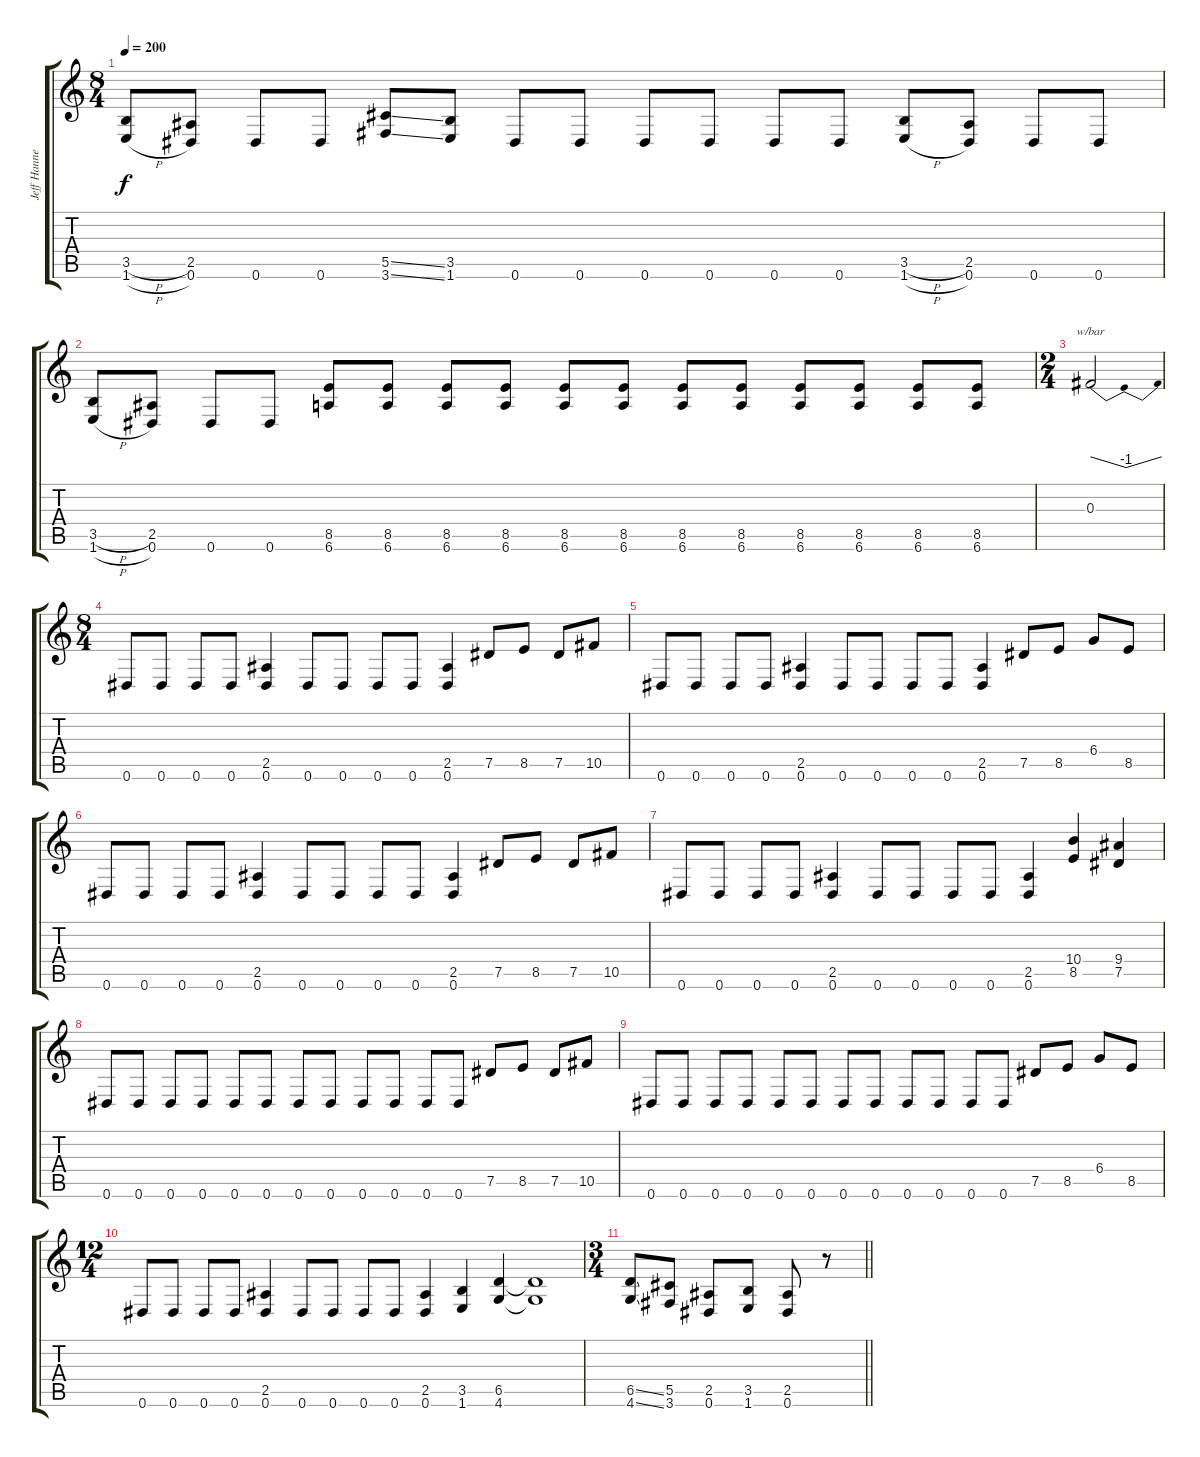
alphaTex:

\track ("Jeff Hanneman" "Jeff Hanne") {instrument overdrivenguitar}
\staff {score tabs}
\tuning (Eb4 Bb3 Gb3 Db3 Ab2 Eb2) {hide}
\ts (8 4)
\tempo 200
\clef g2
\ks c
(3.5{h} 1.6{h}).8{dy f} (2.5 0.6).8 0.6.8 0.6.8 (5.5{ss} 3.6{ss}).8 (3.5 1.6).8 0.6.8 0.6.8 0.6.8 0.6.8 0.6.8 0.6.8 (3.5{h} 1.6{h}).8 (2.5 0.6).8 0.6.8 0.6.8 |
(3.5{h} 1.6{h}).8 (2.5 0.6).8 0.6.8 0.6.8 (8.5 6.6).8 (8.5 6.6).8 (8.5 6.6).8 (8.5 6.6).8 (8.5 6.6).8 (8.5 6.6).8 (8.5 6.6).8 (8.5 6.6).8 (8.5 6.6).8 (8.5 6.6).8 (8.5 6.6).8 (8.5 6.6).8 |
\ts (2 4)
0.3.2{tbe (dip default 0 0 30 -4 60 0)} |
\ts (8 4)
0.6.8 0.6.8 0.6.8 0.6.8 (2.5 0.6).4 0.6.8 0.6.8 0.6.8 0.6.8 (2.5 0.6).4 7.5.8 8.5.8 7.5.8 10.5.8 |
0.6.8 0.6.8 0.6.8 0.6.8 (2.5 0.6).4 0.6.8 0.6.8 0.6.8 0.6.8 (2.5 0.6).4 7.5.8 8.5.8 6.4.8 8.5.8 |
0.6.8 0.6.8 0.6.8 0.6.8 (2.5 0.6).4 0.6.8 0.6.8 0.6.8 0.6.8 (2.5 0.6).4 7.5.8 8.5.8 7.5.8 10.5.8 |
0.6.8 0.6.8 0.6.8 0.6.8 (2.5 0.6).4 0.6.8 0.6.8 0.6.8 0.6.8 (2.5 0.6).4 (10.4 8.5).4 (9.4 7.5).4 |
0.6.8 0.6.8 0.6.8 0.6.8 0.6.8 0.6.8 0.6.8 0.6.8 0.6.8 0.6.8 0.6.8 0.6.8 7.5.8 8.5.8 7.5.8 10.5.8 |
0.6.8 0.6.8 0.6.8 0.6.8 0.6.8 0.6.8 0.6.8 0.6.8 0.6.8 0.6.8 0.6.8 0.6.8 7.5.8 8.5.8 6.4.8 8.5.8 |
\ts (12 4)
0.6.8 0.6.8 0.6.8 0.6.8 (2.5 0.6).4 0.6.8 0.6.8 0.6.8 0.6.8 (2.5 0.6).4 (3.5 1.6).4 (6.5 4.6).4 (6.5{t} 4.6{t}).1 |
\ts (3 4)
\barLineRight lightlight
(6.5{ss} 4.6{ss}).8 (5.5 3.6).8 (2.5 0.6).8 (3.5 1.6).8 (2.5 0.6).8 r.8
